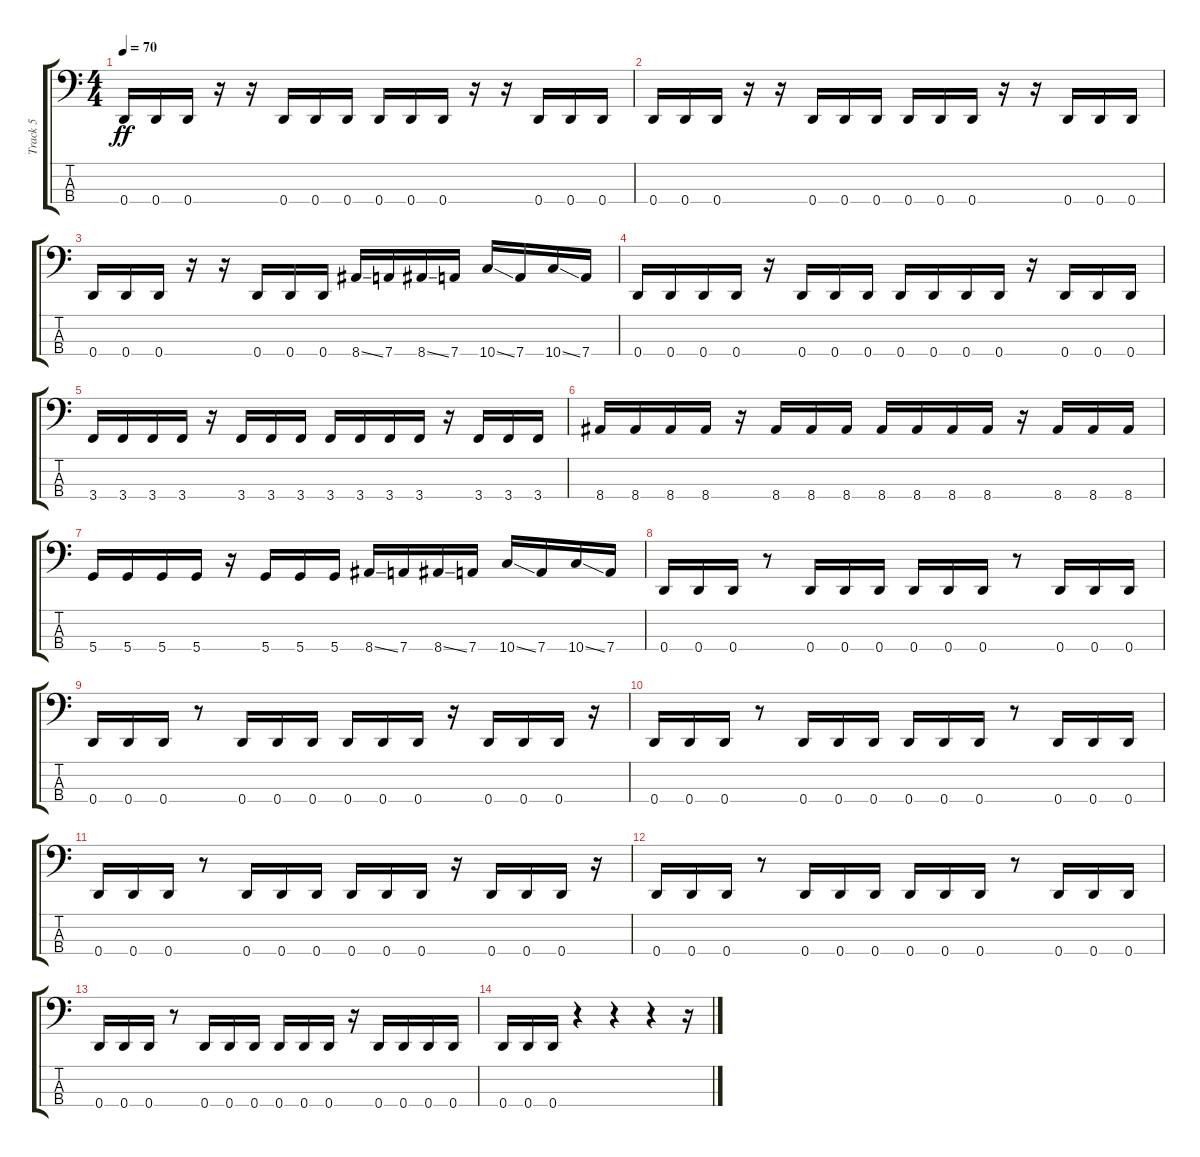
\track ("Track 5" "Track 5") {instrument electricbassfinger}
\staff {score tabs}
\tuning (G2 D2 A1 D1) {hide}
\ts (4 4)
\tempo 70
\clef f4
\ks c
0.4.16{dy ff} 0.4.16 0.4.16 r.16 r.16 0.4.16 0.4.16 0.4.16 0.4.16 0.4.16 0.4.16 r.16 r.16 0.4.16 0.4.16 0.4.16 |
0.4.16 0.4.16 0.4.16 r.16 r.16 0.4.16 0.4.16 0.4.16 0.4.16 0.4.16 0.4.16 r.16 r.16 0.4.16 0.4.16 0.4.16 |
0.4.16 0.4.16 0.4.16 r.16 r.16 0.4.16 0.4.16 0.4.16 8.4{ss}.16 7.4.16 8.4{ss}.16 7.4.16 10.4{ss}.16 7.4.16 10.4{ss}.16 7.4.16 |
0.4.16 0.4.16 0.4.16 0.4.16 r.16 0.4.16 0.4.16 0.4.16 0.4.16 0.4.16 0.4.16 0.4.16 r.16 0.4.16 0.4.16 0.4.16 |
3.4.16 3.4.16 3.4.16 3.4.16 r.16 3.4.16 3.4.16 3.4.16 3.4.16 3.4.16 3.4.16 3.4.16 r.16 3.4.16 3.4.16 3.4.16 |
8.4.16 8.4.16 8.4.16 8.4.16 r.16 8.4.16 8.4.16 8.4.16 8.4.16 8.4.16 8.4.16 8.4.16 r.16 8.4.16 8.4.16 8.4.16 |
5.4.16 5.4.16 5.4.16 5.4.16 r.16 5.4.16 5.4.16 5.4.16 8.4{ss}.16 7.4.16 8.4{ss}.16 7.4.16 10.4{ss}.16 7.4.16 10.4{ss}.16 7.4.16 |
0.4.16 0.4.16 0.4.16 r.8 0.4.16 0.4.16 0.4.16 0.4.16 0.4.16 0.4.16 r.8 0.4.16 0.4.16 0.4.16 |
0.4.16 0.4.16 0.4.16 r.8 0.4.16 0.4.16 0.4.16 0.4.16 0.4.16 0.4.16 r.16 0.4.16 0.4.16 0.4.16 r.16 |
0.4.16 0.4.16 0.4.16 r.8 0.4.16 0.4.16 0.4.16 0.4.16 0.4.16 0.4.16 r.8 0.4.16 0.4.16 0.4.16 |
0.4.16 0.4.16 0.4.16 r.8 0.4.16 0.4.16 0.4.16 0.4.16 0.4.16 0.4.16 r.16 0.4.16 0.4.16 0.4.16 r.16 |
0.4.16 0.4.16 0.4.16 r.8 0.4.16 0.4.16 0.4.16 0.4.16 0.4.16 0.4.16 r.8 0.4.16 0.4.16 0.4.16 |
0.4.16 0.4.16 0.4.16 r.8 0.4.16 0.4.16 0.4.16 0.4.16 0.4.16 0.4.16 r.16 0.4.16 0.4.16 0.4.16 0.4.16 |
0.4.16 0.4.16 0.4.16 r.4 r.4 r.4 r.16
